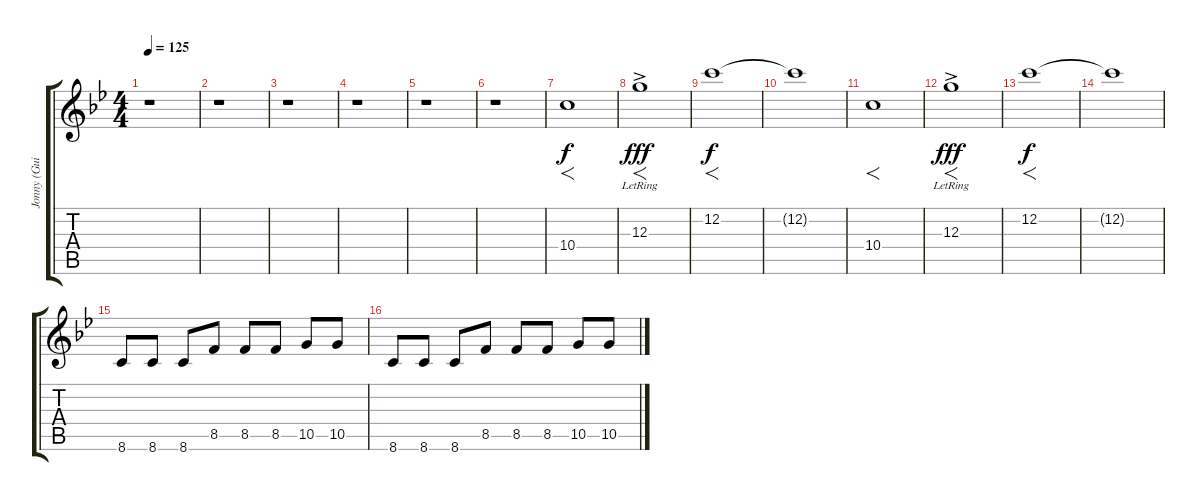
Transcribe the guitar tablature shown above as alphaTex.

\track ("Jonny (Guitar 1)" "Jonny (Gui") {instrument overdrivenguitar}
\staff {score tabs}
\tuning (Eb4 C4 G3 D3 A2 E2) {hide}
\ts (4 4)
\tempo 125
\clef g2
\ks bb
r.1{dy f} |
r.1 |
r.1 |
r.1 |
r.1 |
r.1 |
10.4.1{f} |
12.3{ac lr}.1{f dy fff} |
12.2.1{f dy f} |
12.2{t}.1 |
10.4.1{f} |
12.3{ac lr}.1{f dy fff} |
12.2.1{f dy f} |
12.2{t}.1 |
8.6.8 8.6.8 8.6.8 8.5.8 8.5.8 8.5.8 10.5.8 10.5.8 |
8.6.8 8.6.8 8.6.8 8.5.8 8.5.8 8.5.8 10.5.8 10.5.8
